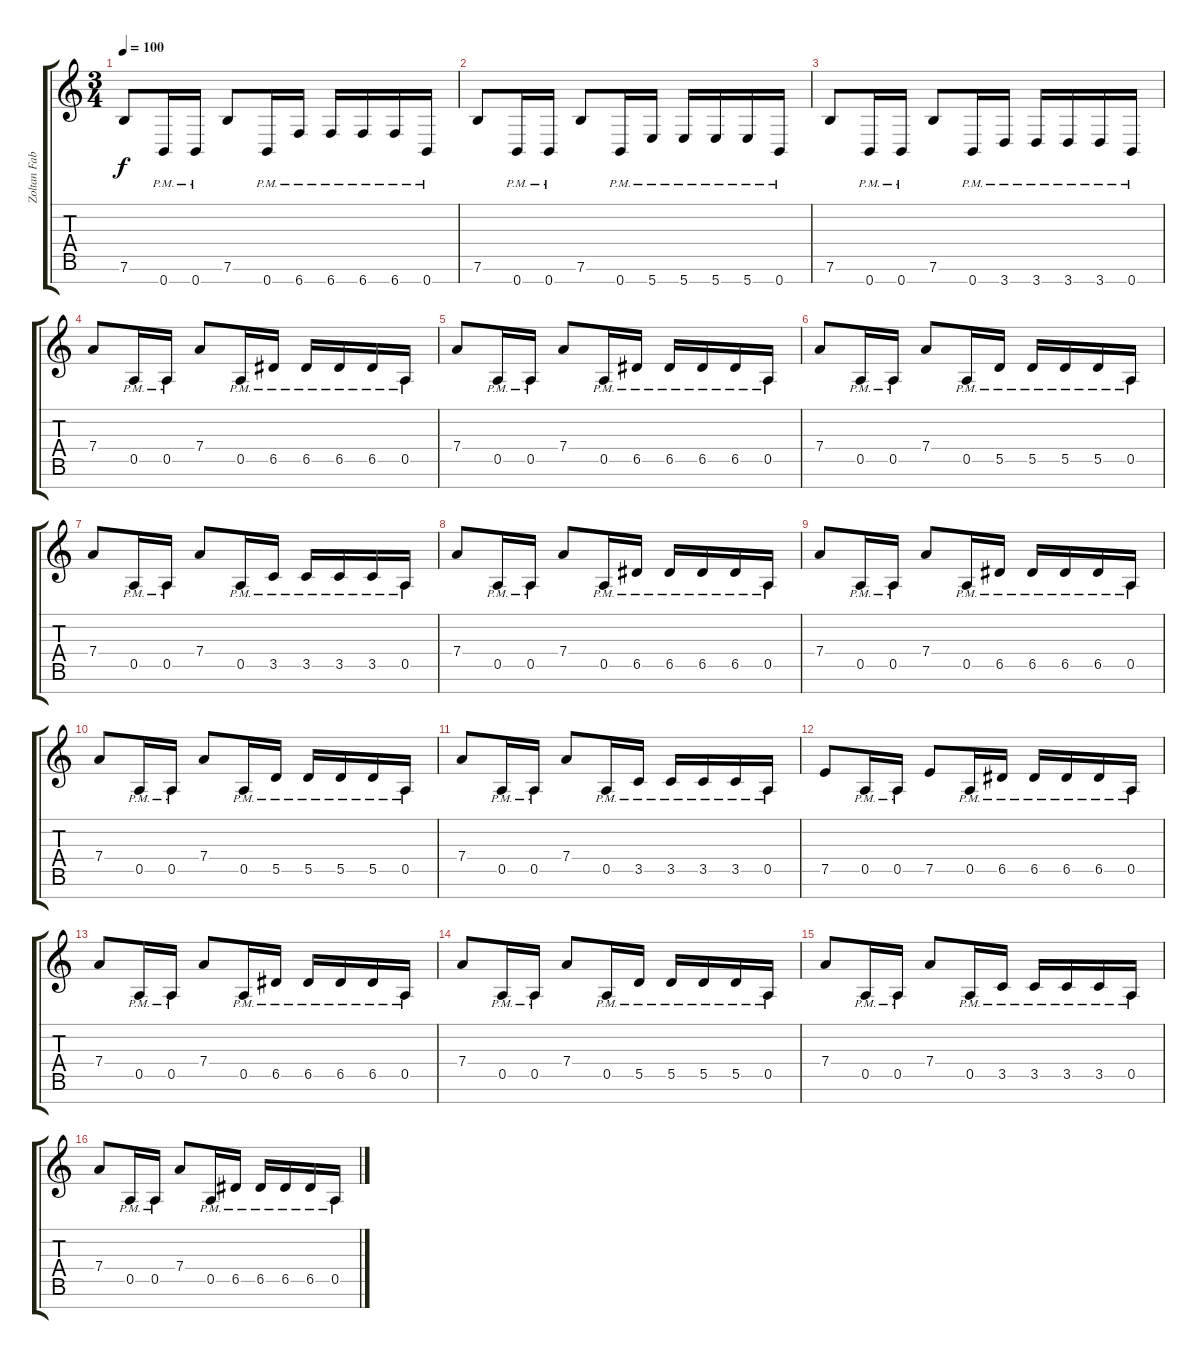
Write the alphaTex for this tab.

\track ("Zoltan Fabian" "Zoltan Fab") {instrument distortionguitar}
\staff {score tabs}
\tuning (E4 B3 G3 D3 A2 E2 B1) {hide}
\ts (3 4)
\tempo 100
\clef g2
\ks c
7.6.8{dy f} 0.7{pm}.16 0.7{pm}.16 7.6.8 0.7{pm}.16 6.7{pm}.16 6.7{pm}.16 6.7{pm}.16 6.7{pm}.16 0.7{pm}.16 |
7.6.8 0.7{pm}.16 0.7{pm}.16 7.6.8 0.7{pm}.16 5.7{pm}.16 5.7{pm}.16 5.7{pm}.16 5.7{pm}.16 0.7{pm}.16 |
7.6.8 0.7{pm}.16 0.7{pm}.16 7.6.8 0.7{pm}.16 3.7{pm}.16 3.7{pm}.16 3.7{pm}.16 3.7{pm}.16 0.7{pm}.16 |
7.4.8 0.5{pm}.16 0.5{pm}.16 7.4.8 0.5{pm}.16 6.5{pm}.16 6.5{pm}.16 6.5{pm}.16 6.5{pm}.16 0.5{pm}.16 |
7.4.8 0.5{pm}.16 0.5{pm}.16 7.4.8 0.5{pm}.16 6.5{pm}.16 6.5{pm}.16 6.5{pm}.16 6.5{pm}.16 0.5{pm}.16 |
7.4.8 0.5{pm}.16 0.5{pm}.16 7.4.8 0.5{pm}.16 5.5{pm}.16 5.5{pm}.16 5.5{pm}.16 5.5{pm}.16 0.5{pm}.16 |
7.4.8 0.5{pm}.16 0.5{pm}.16 7.4.8 0.5{pm}.16 3.5{pm}.16 3.5{pm}.16 3.5{pm}.16 3.5{pm}.16 0.5{pm}.16 |
7.4.8 0.5{pm}.16 0.5{pm}.16 7.4.8 0.5{pm}.16 6.5{pm}.16 6.5{pm}.16 6.5{pm}.16 6.5{pm}.16 0.5{pm}.16 |
7.4.8 0.5{pm}.16 0.5{pm}.16 7.4.8 0.5{pm}.16 6.5{pm}.16 6.5{pm}.16 6.5{pm}.16 6.5{pm}.16 0.5{pm}.16 |
7.4.8 0.5{pm}.16 0.5{pm}.16 7.4.8 0.5{pm}.16 5.5{pm}.16 5.5{pm}.16 5.5{pm}.16 5.5{pm}.16 0.5{pm}.16 |
7.4.8 0.5{pm}.16 0.5{pm}.16 7.4.8 0.5{pm}.16 3.5{pm}.16 3.5{pm}.16 3.5{pm}.16 3.5{pm}.16 0.5{pm}.16 |
7.5.8 0.5{pm}.16 0.5{pm}.16 7.5.8 0.5{pm}.16 6.5{pm}.16 6.5{pm}.16 6.5{pm}.16 6.5{pm}.16 0.5{pm}.16 |
7.4.8 0.5{pm}.16 0.5{pm}.16 7.4.8 0.5{pm}.16 6.5{pm}.16 6.5{pm}.16 6.5{pm}.16 6.5{pm}.16 0.5{pm}.16 |
7.4.8 0.5{pm}.16 0.5{pm}.16 7.4.8 0.5{pm}.16 5.5{pm}.16 5.5{pm}.16 5.5{pm}.16 5.5{pm}.16 0.5{pm}.16 |
7.4.8 0.5{pm}.16 0.5{pm}.16 7.4.8 0.5{pm}.16 3.5{pm}.16 3.5{pm}.16 3.5{pm}.16 3.5{pm}.16 0.5{pm}.16 |
7.4.8 0.5{pm}.16 0.5{pm}.16 7.4.8 0.5{pm}.16 6.5{pm}.16 6.5{pm}.16 6.5{pm}.16 6.5{pm}.16 0.5{pm}.16
